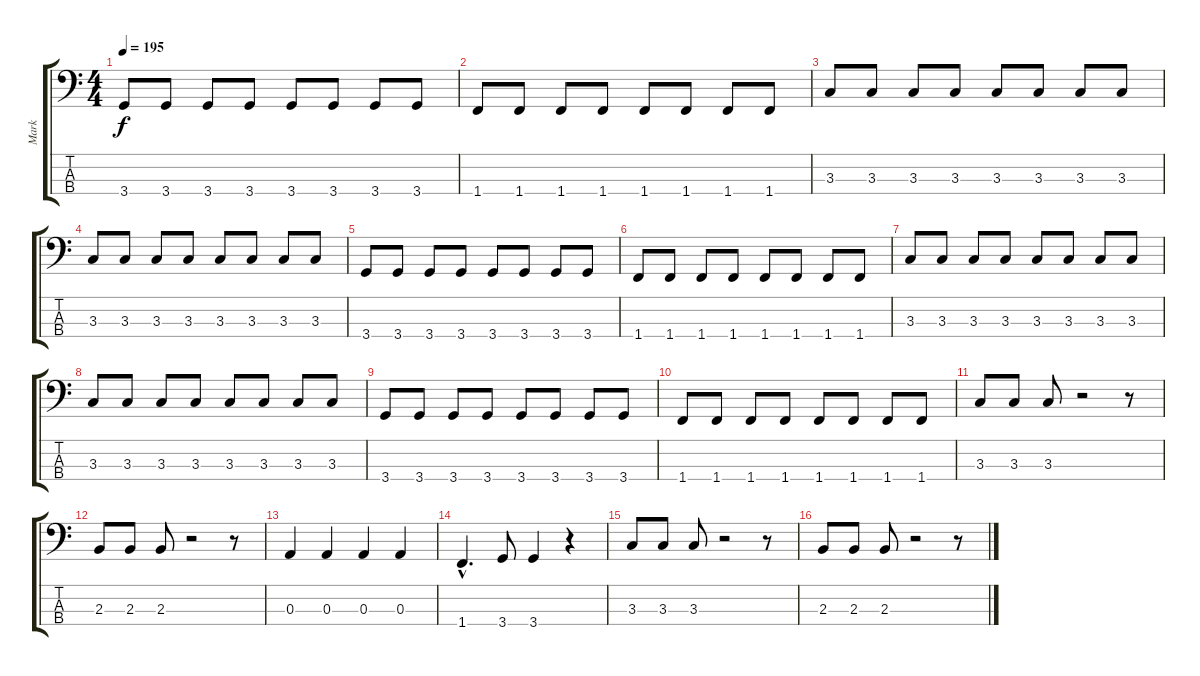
\track ("Mark" "Mark") {instrument electricbasspick}
\staff {score tabs}
\tuning (G2 D2 A1 E1) {hide}
\ts (4 4)
\tempo 195
\clef f4
\ks c
3.4.8{dy f} 3.4.8 3.4.8 3.4.8 3.4.8 3.4.8 3.4.8 3.4.8 |
1.4.8 1.4.8 1.4.8 1.4.8 1.4.8 1.4.8 1.4.8 1.4.8 |
3.3.8 3.3.8 3.3.8 3.3.8 3.3.8 3.3.8 3.3.8 3.3.8 |
3.3.8 3.3.8 3.3.8 3.3.8 3.3.8 3.3.8 3.3.8 3.3.8 |
3.4.8 3.4.8 3.4.8 3.4.8 3.4.8 3.4.8 3.4.8 3.4.8 |
1.4.8 1.4.8 1.4.8 1.4.8 1.4.8 1.4.8 1.4.8 1.4.8 |
3.3.8 3.3.8 3.3.8 3.3.8 3.3.8 3.3.8 3.3.8 3.3.8 |
3.3.8 3.3.8 3.3.8 3.3.8 3.3.8 3.3.8 3.3.8 3.3.8 |
3.4.8 3.4.8 3.4.8 3.4.8 3.4.8 3.4.8 3.4.8 3.4.8 |
1.4.8 1.4.8 1.4.8 1.4.8 1.4.8 1.4.8 1.4.8 1.4.8 |
3.3.8 3.3.8 3.3.8 r.2 r.8 |
2.3.8 2.3.8 2.3.8 r.2 r.8 |
0.3.4 0.3.4 0.3.4 0.3.4 |
1.4{hac}.4{d} 3.4.8 3.4.4 r.4 |
3.3.8 3.3.8 3.3.8 r.2 r.8 |
2.3.8 2.3.8 2.3.8 r.2 r.8
